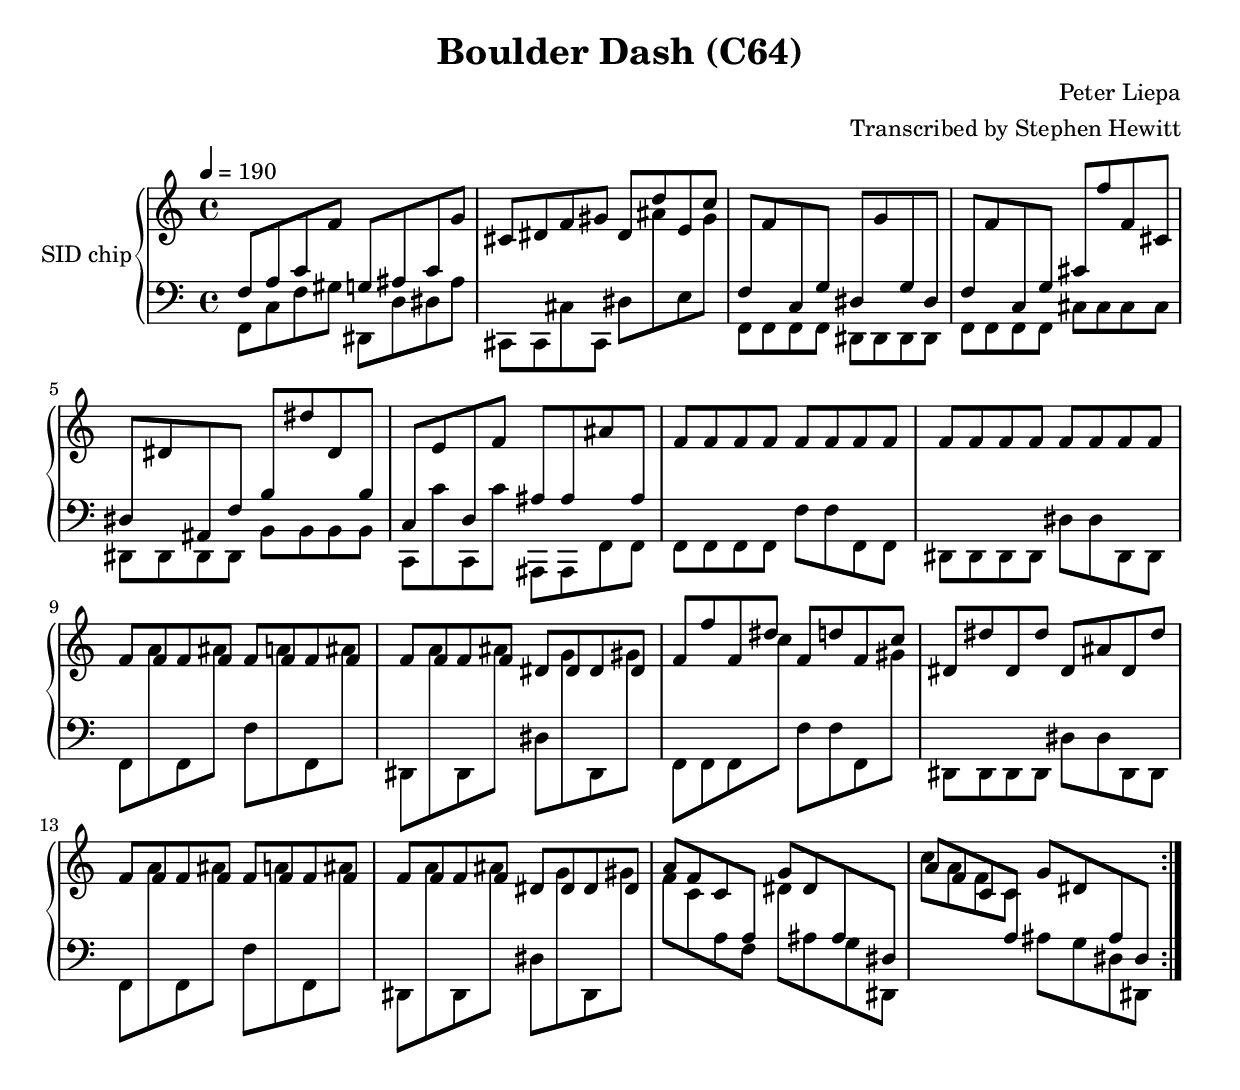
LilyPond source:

\version "2.16.0"

\header {
  title = "Boulder Dash (C64)"
  composer = "Peter Liepa"
  arranger = "Transcribed by Stephen Hewitt"
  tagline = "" % removed
}

\language english

\score
{
	\new PianoStaff \with { instrumentName = "SID chip" }
	<<
		\new Staff = "up"
		{
			<<
				\new Voice = "voice1"
				{
					\voiceOne
					\key c \major
					\tempo 4 = 190
					\set midiInstrument = #"acoustic guitar (steel)"
					\autochange
					\repeat volta 2
					{
						f8 a c' f' g as c' g' cs' ds' f' gs' ds' d'' e' c'' f f' c g ds g' g ds f f' c g cs' f'' f' cs' ds ds' as, f b ds'' ds' b c e' d f' as as as' as f' f' f' f' f' f' f' f' f' f' f' f' f' f' f' f' f' f' f' f' f' f' f' f' f' f' f' f' ds' ds' ds' ds' f' f'' f' ds'' f' d'' f' c'' ds' ds'' ds' ds'' ds' as' ds' ds'' f' f' f' f' f' f' f' f' f' f' f' f' ds' ds' ds' ds' a' f' c' a g' ds' as ds a' f' c' a g' ds' as ds 
					}
				}

				\new Voice = "voice2"
				{
					\voiceTwo
					\key c \major
					\set midiInstrument = #"electric guitar (jazz)"
					\autochange
					\repeat volta 2
					{

						f,8 c f gs ds, d ds as cs, cs, cs cs, ds as' e gs' f, f, f, f, ds, ds, ds, ds, f, f, f, f, cs cs cs cs ds, ds, ds, ds, b, b, b, b, c, c' c, c' as,, as,, f, f, f, f, f, f, f f f, f, ds, ds, ds, ds, ds ds ds, ds, f, a' f, as' f a' f, as' ds, a' ds, as' ds g' ds, gs' f, f, f, c'' f f f, gs' ds, ds, ds, ds, ds ds ds, ds, f, a' f, as' f a' f, as' ds, a' ds, as' ds g' ds, gs' f' c' a f ds' as g ds, c'' a' f' c' as g ds ds, 
					}
				}
			>>
		}

		\new Staff = "down"
		{
			\clef bass
			\key c \major
		}
	>>

	\layout { }
	\midi
	{
		\context
		{
			\Staff
			\remove "Staff_performer"
		}
		\context
		{
			\Voice
			\consists "Staff_performer"
		}
	}
}
